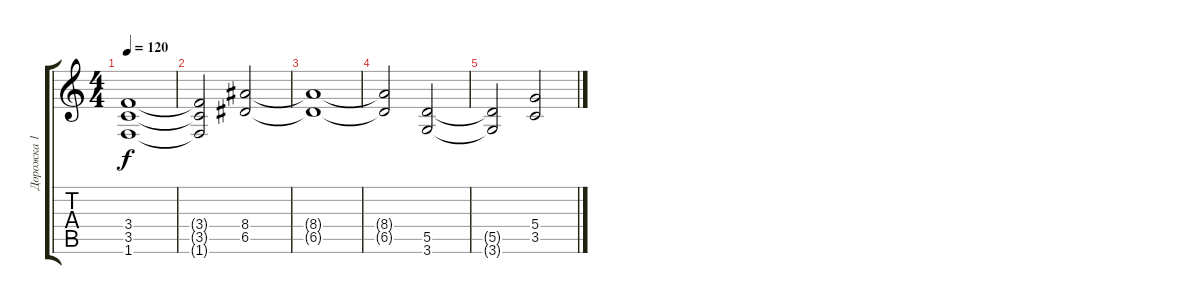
\track ("Дорожка 1" "Дорожка 1") {instrument overdrivenguitar}
\staff {score tabs}
\tuning (E4 B3 G3 D3 A2 E2) {hide}
\ts (4 4)
\tempo 120
\clef g2
\ks c
(3.4{t} 3.5{t} 1.6{t}).1{dy f} |
(3.4{t} 3.5{t} 1.6{t}).2 (8.4 6.5).2 |
(8.4{t} 6.5{t}).1 |
(8.4{t} 6.5{t}).2 (5.5 3.6).2 |
(5.5{t} 3.6{t}).2 (5.4 3.5).2
